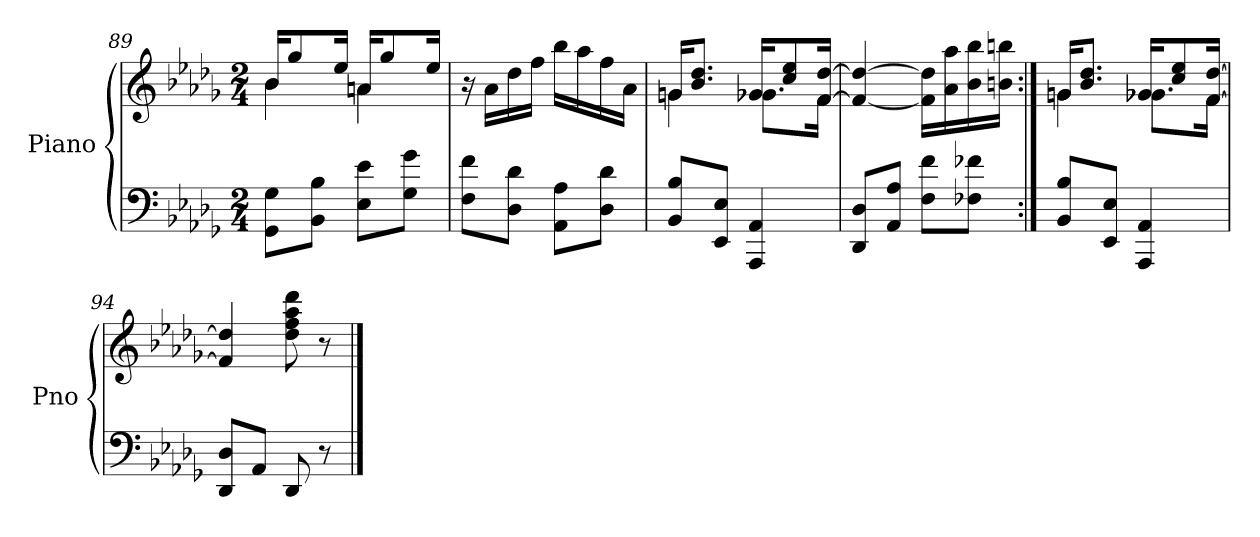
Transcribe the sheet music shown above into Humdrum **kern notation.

**kern	**kern
*part1	*part1
*staff2	*staff1
*I"Piano	*
*I'Pno	*
!!LO:LB:g=z
*clefF4	*clefG2
*k[b-e-a-d-g-]	*k[b-e-a-d-g-]
*M2/4	*M2/4
=89	=89
*	*^
8GG-\ 8G-\L	16b-/KL	4b-\
.	8gg-/	.
8BB-\ 8B-\J	.	.
.	16ee-/Jk	.
8E-\ 8e-\L	16an/KL	4an\
.	8gg-/	.
8G-\ 8g-\J	.	.
.	16ee-/Jk	.
*	*v	*v
=90	=90
8F\ 8f\L	16r
.	16a-\LL
8D-\ 8d-\J	16dd-\
.	16ff\JJ
8AA-\ 8A-\L	16bb-\LL
.	16aa-\
8D-\ 8d-\J	16ff\
.	16a-\JJ
=91	=91
*	*^
8BB-/ 8B-/L	16gn/KL	4gn\
.	8.b-/ 8.dd-/J	.
8EE-/ 8E-/J	.	.
4AAA-/ 4AA-/	16g-X/KL	8.g-X\L
.	8cc/ 8ee-/	.
.	[16f/ [16dd-/Jk	16f\Jk
*	*v	*v
=92	=92
8DD-/ 8D-/L	4f/_ 4dd-/_
8AA-/ 8A-/J	.
8F\ 8f\L	16f\] 16dd-\]LL
.	16a-\ 16aa-\
8F-X\ 8f-X\J	16b-\ 16bb-\
.	16bn\ 16bbn\JJ
=93:|!	=93:|!
*	*^
8BB-/ 8B-/L	16gn/KL	4gn\
.	8.b-/ 8.dd-/J	.
8EE-/ 8E-/J	.	.
4AAA-/ 4AA-/	16g-X/KL	8.g-X\L
.	8cc/ 8ee-/	.
.	[16f/ [16dd-/Jk	16f\Jk
*	*v	*v
!!LO:LB:g=z
=94	=94
8DD-/ 8D-/L	4f/] 4dd-/]
8AA-/J	.
8DD-/	8dd-\ 8ff\ 8aa-\ 8ddd-\
8r	8r
==	==
*-	*-
